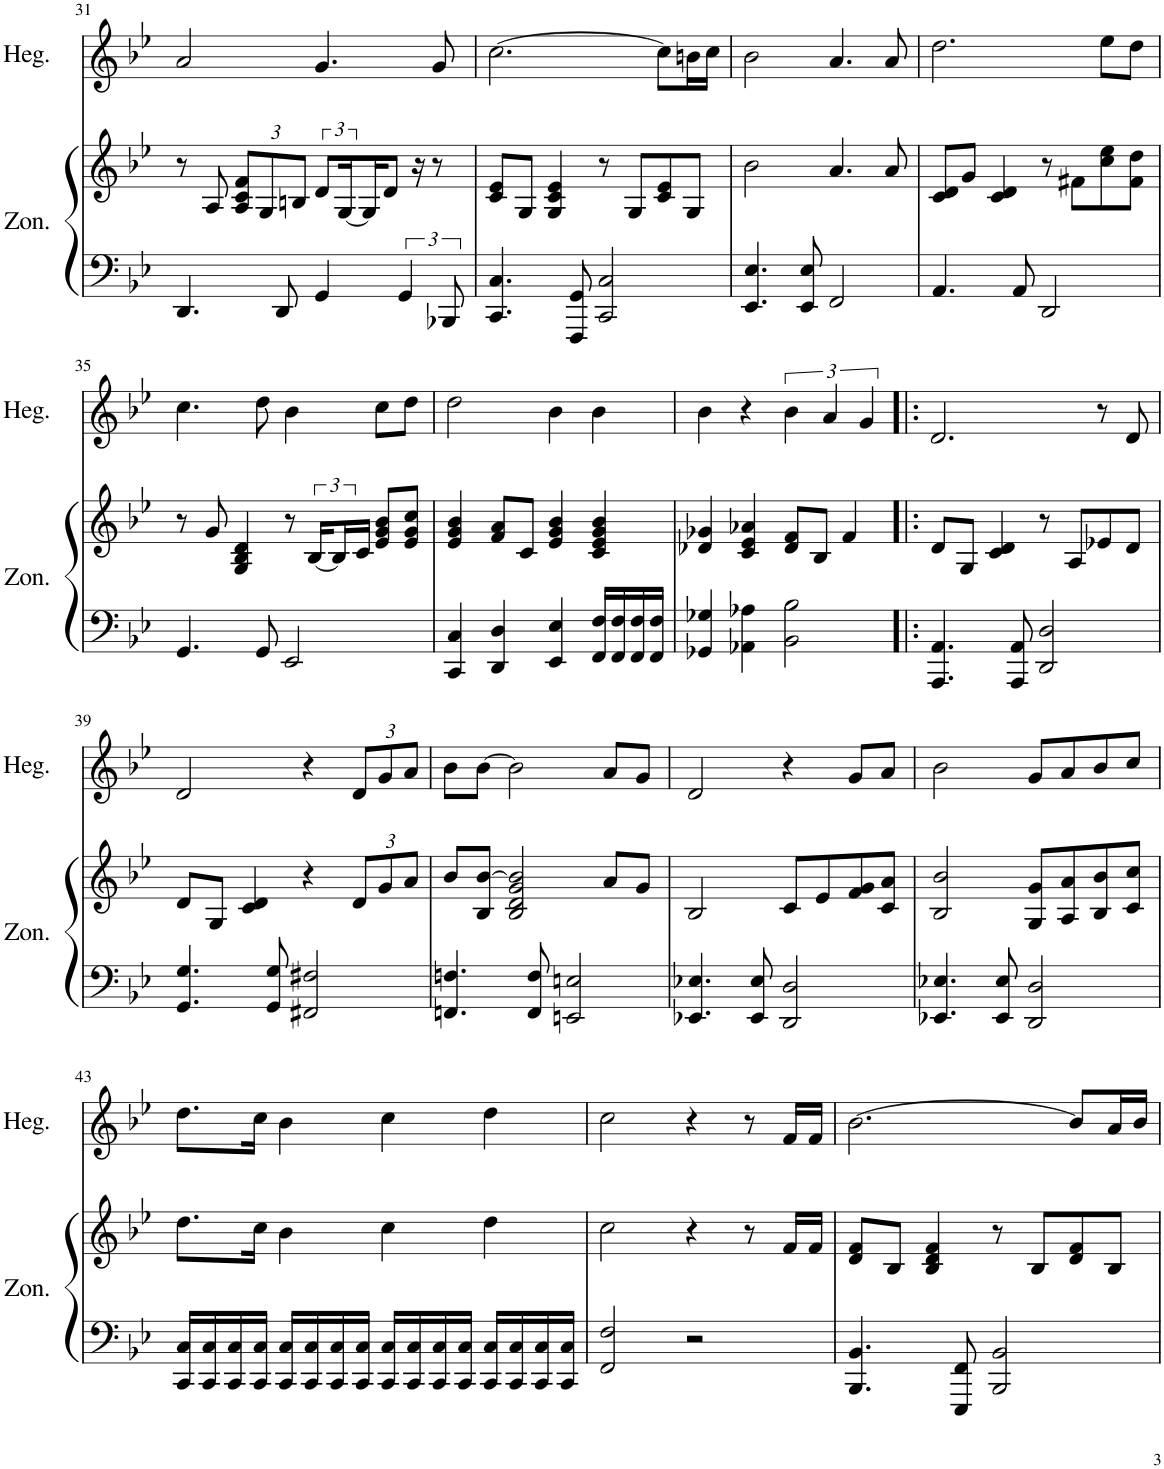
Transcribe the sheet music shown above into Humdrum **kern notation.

**kern	**kern	**kern
*part2	*part2	*part1
*staff3	*staff2	*staff1
*I"Zongora	*	*I"Hegedű
*I'Zon.	*	*I'Heg.
!!LO:PB:g=z
*clefF4	*clefG2	*clefG2
*k[b-e-]	*k[b-e-]	*k[b-e-]
*M4/4	*M4/4	*M4/4
*met(c)	*met(c)	*met(c)
=31	=31	=31
4.DD/	8r	2a/
.	8A/	.
*	*Xbrackettup	*
.	12A/ 12c/ 12f/L	.
.	12G/	.
8DD/	.	.
.	12Bn/J	.
*	*brackettup	*
4GG/	12d/L	4.g/
.	[24G/L	.
.	16G/J]	.
.	8d/J	.
6GG/	.	.
.	16r	.
.	8r	8g/
12BBB-X/	.	.
=32	=32	=32
4.CC/ 4.C/	8c/ 8e-/L	[2.cc\
.	8G/J	.
.	4G/ 4c/ 4e-/	.
8FFF/ 8GG/	.	.
2CC/ 2C/	8r	.
.	8G/L	.
.	8c/ 8e-/	8cc\L]
.	8G/J	16bn\L
.	.	16cc\JJ
=33	=33	=33
4.EE-/ 4.E-/	2b-\	2b-\
8EE-/ 8E-/	.	.
2FF/	4.a/	4.a/
.	8a/	8a/
=34	=34	=34
4.AA/	8c/ 8d/L	2.dd\
.	8g/J	.
.	4c/ 4d/	.
8AA/	.	.
2DD/	8r	.
.	8f#X\L	.
.	8cc\ 8ee-\	8ee-\L
.	8f#\ 8dd\J	8dd\J
!!LO:LB:g=z
=35	=35	=35
4.GG/	8r	4.cc\
.	8g/	.
.	4G/ 4B-/ 4d/	.
8GG/	.	8dd\
2EE-/	12r	4b-\
.	[24B-/LL	.
.	16B-/]	.
.	16c/JJ	.
.	8e-/ 8g/ 8b-/L	8cc\L
.	8e-/ 8g/ 8cc/J	8dd\J
=36	=36	=36
4CC/ 4C/	4e-/ 4g/ 4b-/	2dd\
4DD/ 4D/	8f/ 8a/L	.
.	8c/J	.
4EE-/ 4E-/	4e-/ 4g/ 4b-/	4b-\
16FF/ 16F/LL	4c/ 4e-/ 4g/ 4b-/	4b-\
16FF/ 16F/	.	.
16FF/ 16F/	.	.
16FF/ 16F/JJ	.	.
=37	=37	=37
4GG-X/ 4G-X/	4d-X/ 4g-X/	4b-\
4AA-X\ 4A-X\	4c/ 4e-/ 4a-X/	4r
2BB-\ 2B-\	8d-/ 8f/L	6b-\
.	8B-/J	.
.	.	6a/
.	4f/	.
.	.	6g/
=38!|:	=38!|:	=38!|:
4.AAA/ 4.AA/	8d/L	2.d/
.	8G/J	.
.	4c/ 4d/	.
8AAA/ 8AA/	.	.
2DD/ 2D/	8r	.
.	8A/L	.
.	8e-X/	8r
.	8d/J	8d/
!!LO:LB:g=z
=39	=39	=39
4.GG/ 4.G/	8d/L	2d/
.	8G/J	.
.	4c/ 4d/	.
8GG/ 8G/	.	.
2FF#X/ 2F#X/	4r	4r
*	*Xbrackettup	*Xbrackettup
.	12d/L	12d/L
.	12g/	12g/
.	12a/J	12a/J
=40	=40	=40
4.FFn/ 4.Fn/	8b-/L	8b-\L
.	8B-/ [8b-/J	[8b-\J
.	2B-/ 2d/ 2g/ 2b-/]	2b-\]
8FF/ 8F/	.	.
2EEn/ 2En/	.	.
.	8a/L	8a/L
.	8g/J	8g/J
=41	=41	=41
4.EE-X/ 4.E-X/	2B-/	2d/
8EE-/ 8E-/	.	.
2DD/ 2D/	8c/L	4r
.	8e-/	.
.	8f/ 8g/	8g/L
.	8c/ 8a/J	8a/J
=42	=42	=42
4.EE-X/ 4.E-X/	2B-/ 2b-/	2b-\
8EE-/ 8E-/	.	.
2DD/ 2D/	8G/ 8g/L	8g/L
.	8A/ 8a/	8a/
.	8B-/ 8b-/	8b-/
.	8c/ 8cc/J	8cc/J
!!LO:LB:g=z
=43	=43	=43
16CC/ 16C/LL	8.dd\L	8.dd\L
16CC/ 16C/	.	.
16CC/ 16C/	.	.
16CC/ 16C/JJ	16cc\Jk	16cc\Jk
16CC/ 16C/LL	4b-\	4b-\
16CC/ 16C/	.	.
16CC/ 16C/	.	.
16CC/ 16C/JJ	.	.
16CC/ 16C/LL	4cc\	4cc\
16CC/ 16C/	.	.
16CC/ 16C/	.	.
16CC/ 16C/JJ	.	.
16CC/ 16C/LL	4dd\	4dd\
16CC/ 16C/	.	.
16CC/ 16C/	.	.
16CC/ 16C/JJ	.	.
=44	=44	=44
2FF/ 2F/	2cc\	2cc\
2r	4r	4r
.	8r	8r
.	16f/LL	16f/LL
.	16f/JJ	16f/JJ
=45	=45	=45
4.BBB-/ 4.BB-/	8d/ 8f/L	[2.b-\
.	8B-/J	.
.	4B-/ 4d/ 4f/	.
8EEE-/ 8FF/	.	.
2BBB-/ 2BB-/	8r	.
.	8B-/L	.
.	8d/ 8f/	8b-/L]
.	8B-/J	16a/L
.	.	16b-/JJ
=	=	=
*-	*-	*-
